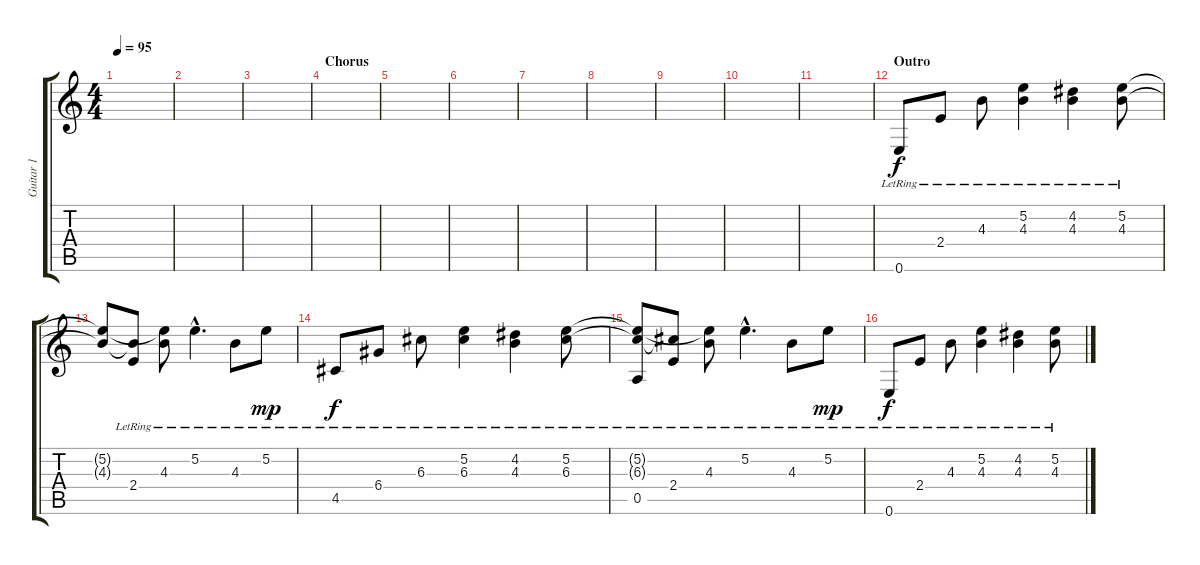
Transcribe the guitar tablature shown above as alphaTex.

\track ("Guitar 1" "Guitar 1") {instrument acousticguitarsteel}
\staff {score tabs}
\tuning (E4 B3 G3 D3 A2 E2) {hide}
\ts (4 4)
\tempo 95
\clef g2
\ks c
|
|
|
\section ("" "Chorus")
|
|
|
|
|
|
|
|
\section ("" "Outro")
0.6{lr}.8{volume 8 balance 4} 2.4{lr}.8 4.3{lr}.8 (5.2{lr} 4.3{lr}).4 (4.2{lr} 4.3{lr}).4 (5.2{lr} 4.3{lr}).8 |
(5.2{t} 4.3{t}).8 (4.3{t} 2.4{lr}).8 (5.2{t} 4.3{lr}).8 5.2{hac lr}.4{d} 4.3{lr}.8 5.2{lr}.8{dy mp} |
4.5{lr}.8{dy f} 6.4{lr}.8 6.3{lr}.8 (5.2{lr} 6.3{lr}).4 (4.2{lr} 4.3{lr}).4 (5.2{lr} 6.3{lr}).8 |
(5.2{t} 6.3{t} 0.5{lr}).8 (6.3{t} 2.4{lr}).8 (5.2{t} 4.3{lr}).8 5.2{hac lr}.4{d} 4.3{lr}.8 5.2{lr}.8{dy mp} |
0.6{lr}.8{dy f volume 8} 2.4{lr}.8 4.3{lr}.8 (5.2{lr} 4.3{lr}).4 (4.2{lr} 4.3{lr}).4 (5.2{lr} 4.3{lr}).8
